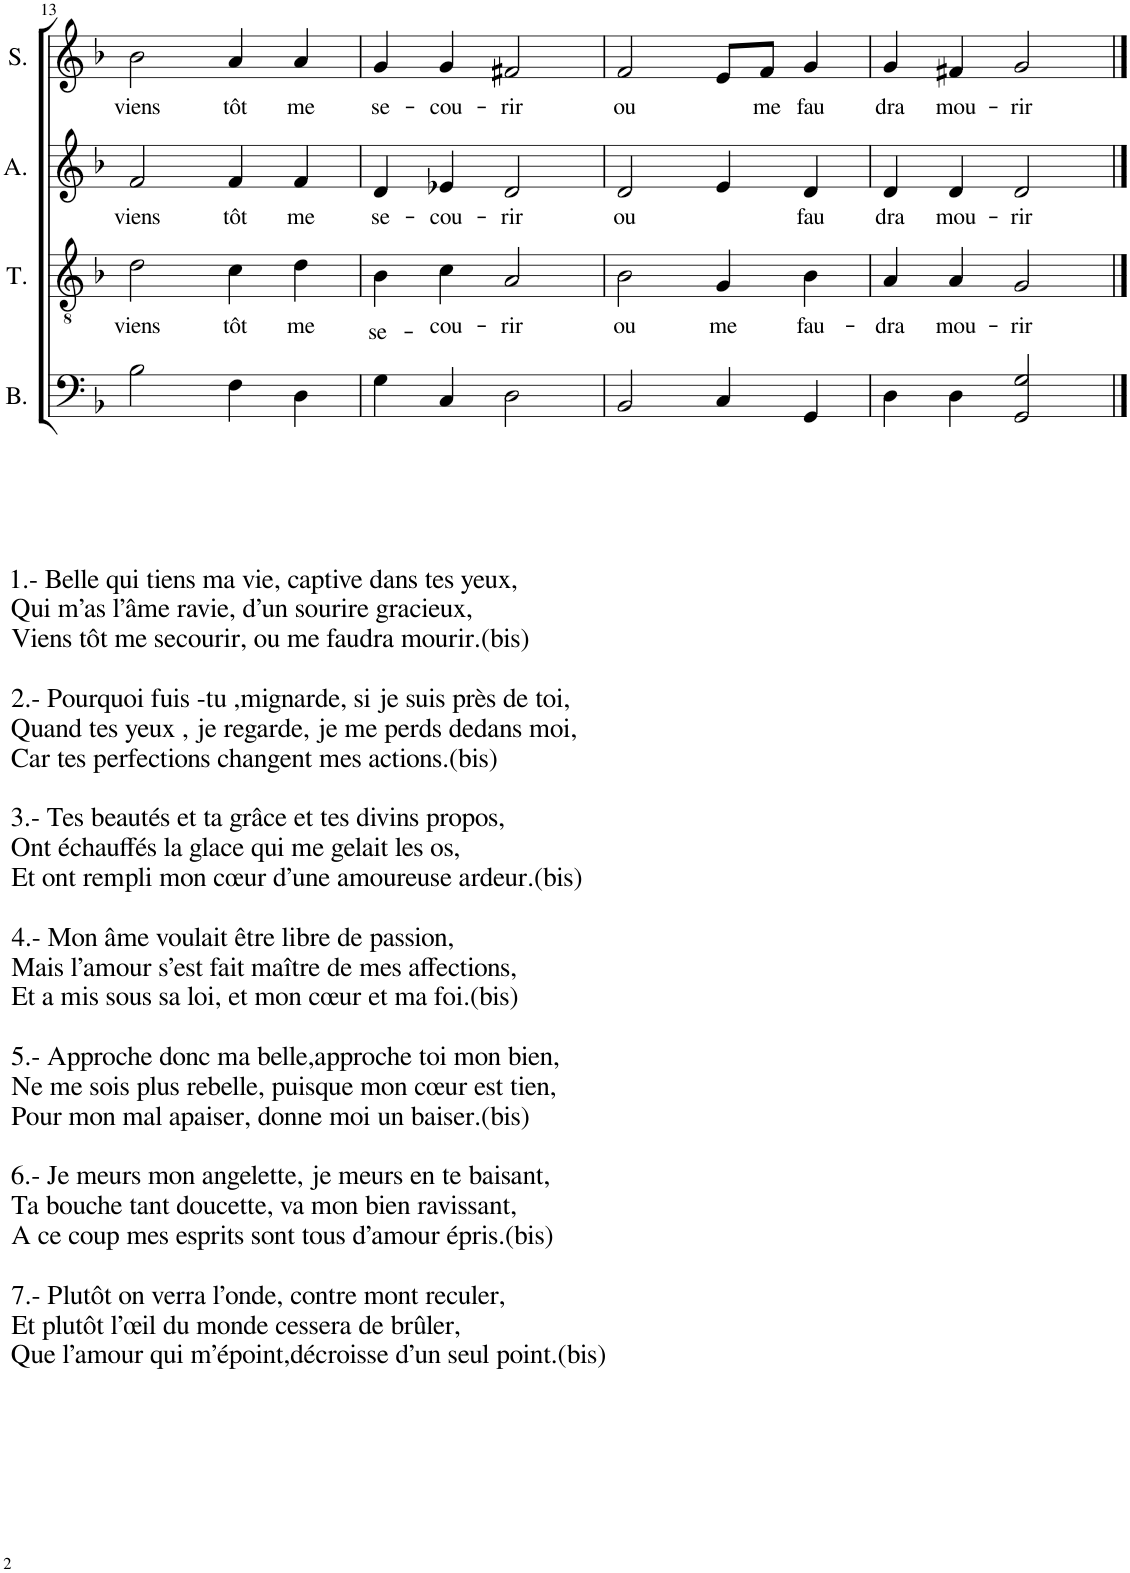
**kern	**kern	**text	**kern	**text	**kern	**text
*part4	*part3	*part3	*part2	*part2	*part1	*part1
*staff4	*staff3	*staff3	*staff2	*staff2	*staff1	*staff1
*I"Bass	*I"Tenor	*	*I"Alto	*	*I"Soprano	*
*I'B.	*I'T.	*	*I'A.	*	*I'S.	*
!!LO:PB:g=z
*clefF4	*clefGv2	*	*clefG2	*	*clefG2	*
*k[b-]	*k[b-]	*	*k[b-]	*	*k[b-]	*
*M4/4	*M4/4	*	*M4/4	*	*M4/4	*
*met(c)	*met(c)	*	*met(c)	*	*met(c)	*
=13	=13	=13	=13	=13	=13	=13
!LO:TX:b:t=1.- Belle qui tiens ma vie, captive dans tes yeux,	!	!	!	!	!	!
!LO:TX:b:t=Qui m’as l’âme ravie, d’un sourire gracieux,	!	!	!	!	!	!
!LO:TX:b:t=Viens tôt me secourir, ou me faudra mourir.(bis)	!	!	!	!	!	!
!LO:TX:b:t=2.- Pourquoi fuis -tu ,mignarde, si je suis près de toi,	!	!	!	!	!	!
!LO:TX:b:t=Quand tes yeux , je regarde, je me perds dedans moi,	!	!	!	!	!	!
!LO:TX:b:t=Car tes perfections changent mes actions.(bis)	!	!	!	!	!	!
!LO:TX:b:t=3.- Tes beautés et ta grâce et tes divins propos,	!	!	!	!	!	!
!LO:TX:b:t=Ont échauffés la glace qui me gelait les os,	!	!	!	!	!	!
!LO:TX:b:t=Et ont rempli mon cœur d’une amoureuse ardeur.(bis)	!	!	!	!	!	!
!LO:TX:b:t=4.- Mon âme voulait être libre de passion,	!	!	!	!	!	!
!LO:TX:b:t=Mais l’amour s’est fait maître de mes affections,	!	!	!	!	!	!
!LO:TX:b:t=Et a mis sous sa loi, et mon cœur et ma foi.(bis)	!	!	!	!	!	!
!LO:TX:b:t=5.- Approche donc ma belle,approche toi mon bien,	!	!	!	!	!	!
!LO:TX:b:t=Ne me sois plus rebelle, puisque mon cœur est tien,	!	!	!	!	!	!
!LO:TX:b:t=Pour mon mal apaiser, donne moi un baiser.(bis)	!	!	!	!	!	!
!LO:TX:b:t=6.- Je meurs mon angelette, je meurs en te baisant,	!	!	!	!	!	!
!LO:TX:b:t=Ta bouche tant doucette, va mon bien ravissant,	!	!	!	!	!	!
!LO:TX:b:t=A ce coup mes esprits sont tous d’amour épris.(bis)	!	!	!	!	!	!
!LO:TX:b:t=7.- Plutôt on verra l’onde, contre mont reculer,	!	!	!	!	!	!
!LO:TX:b:t=Et plutôt l’œil du monde cessera de brûler,	!	!	!	!	!	!
!LO:TX:b:t=Que l’amour qui m’époint,décroisse d’un seul point.(bis)	!	!	!	!	!	!
!	!	!LO:LY:b	!	!LO:LY:b	!	!LO:LY:b
2B-\	2d\	viens	2f/	viens	2b-\	viens
!	!	!LO:LY:b	!	!LO:LY:b	!	!LO:LY:b
4F\	4c\	tôt	4f/	tôt	4a/	tôt
!	!	!LO:LY:b	!	!LO:LY:b	!	!LO:LY:b
4D\	4d\	me	4f/	me	4a/	me
=14	=14	=14	=14	=14	=14	=14
!	!	!LO:LY:b	!	!LO:LY:b	!	!LO:LY:b
4G\	4B-\	se-	4d/	se-	4g/	se-
!	!	!LO:LY:b	!	!LO:LY:b	!	!LO:LY:b
4C/	4c\	-cou-	4e-X/	-cou-	4g/	-cou-
!	!	!LO:LY:b	!	!LO:LY:b	!	!LO:LY:b
2D\	2A/	-rir	2d/	-rir	2f#X/	-rir
=15	=15	=15	=15	=15	=15	=15
!	!	!LO:LY:b	!	!LO:LY:b	!	!LO:LY:b
2BB-/	2B-\	ou	2d/	ou	2f/	ou
!	!	!LO:LY:b	!	!	!	!
4C/	4G/	me	4e/	.	8e/L	.
!	!	!	!	!	!	!LO:LY:b
.	.	.	.	.	8f/J	me
!	!	!LO:LY:b	!	!LO:LY:b	!	!LO:LY:b
4GG/	4B-\	fau-	4d/	fau	4g/	fau
=16	=16	=16	=16	=16	=16	=16
!	!	!LO:LY:b	!	!LO:LY:b	!	!LO:LY:b
4D\	4A/	-dra	4d/	dra	4g/	dra
!	!	!LO:LY:b	!	!LO:LY:b	!	!LO:LY:b
4D\	4A/	mou-	4d/	mou-	4f#X/	mou-
!	!	!LO:LY:b	!	!LO:LY:b	!	!LO:LY:b
2GG/ 2G/	2G/	-rir	2d/	-rir	2g/	-rir
==	==	==	==	==	==	==
*-	*-	*-	*-	*-	*-	*-
